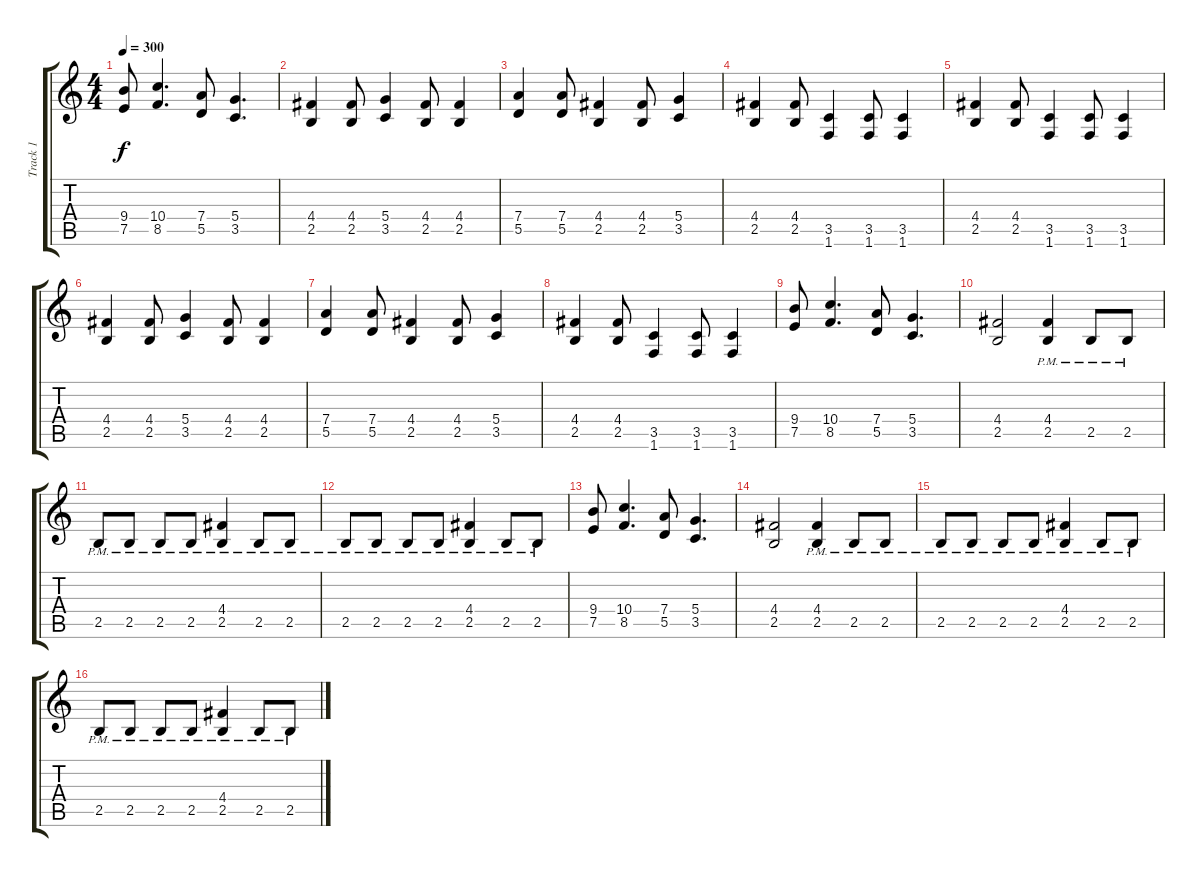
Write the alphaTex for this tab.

\track ("Track 1" "Track 1") {instrument distortionguitar}
\staff {score tabs}
\tuning (E4 B3 G3 D3 A2 E2) {hide}
\ts (4 4)
\tempo 300
\clef g2
\ks c
(9.4 7.5).8{dy f} (10.4 8.5).4{d} (7.4 5.5).8 (5.4 3.5).4{d} |
(4.4 2.5).4 (4.4 2.5).8 (5.4 3.5).4 (4.4 2.5).8 (4.4 2.5).4 |
(7.4 5.5).4 (7.4 5.5).8 (4.4 2.5).4 (4.4 2.5).8 (5.4 3.5).4 |
(4.4 2.5).4 (4.4 2.5).8 (3.5 1.6).4 (3.5 1.6).8 (3.5 1.6).4 |
(4.4 2.5).4 (4.4 2.5).8 (3.5 1.6).4 (3.5 1.6).8 (3.5 1.6).4 |
(4.4 2.5).4 (4.4 2.5).8 (5.4 3.5).4 (4.4 2.5).8 (4.4 2.5).4 |
(7.4 5.5).4 (7.4 5.5).8 (4.4 2.5).4 (4.4 2.5).8 (5.4 3.5).4 |
(4.4 2.5).4 (4.4 2.5).8 (3.5 1.6).4 (3.5 1.6).8 (3.5 1.6).4 |
(9.4 7.5).8 (10.4 8.5).4{d} (7.4 5.5).8 (5.4 3.5).4{d} |
(4.4 2.5).2 (4.4{pm} 2.5{pm}).4 2.5{pm}.8 2.5{pm}.8 |
2.5{pm}.8 2.5{pm}.8 2.5{pm}.8 2.5{pm}.8 (4.4{pm} 2.5{pm}).4 2.5{pm}.8 2.5{pm}.8 |
2.5{pm}.8 2.5{pm}.8 2.5{pm}.8 2.5{pm}.8 (4.4{pm} 2.5{pm}).4 2.5{pm}.8 2.5{pm}.8 |
(9.4 7.5).8 (10.4 8.5).4{d} (7.4 5.5).8 (5.4 3.5).4{d} |
(4.4 2.5).2 (4.4{pm} 2.5{pm}).4 2.5{pm}.8 2.5{pm}.8 |
2.5{pm}.8 2.5{pm}.8 2.5{pm}.8 2.5{pm}.8 (4.4{pm} 2.5{pm}).4 2.5{pm}.8 2.5{pm}.8 |
2.5{pm}.8 2.5{pm}.8 2.5{pm}.8 2.5{pm}.8 (4.4{pm} 2.5{pm}).4 2.5{pm}.8 2.5{pm}.8
